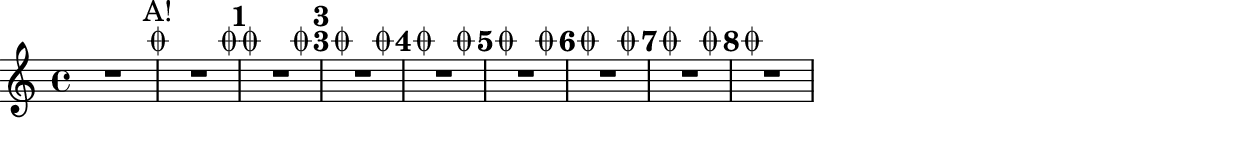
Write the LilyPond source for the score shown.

%% Generated by lilypond-book
%% Options: [exampleindent=10.16\mm,indent=0\mm,line-width=160\mm,paper-height=845.047\pt,paper-width=597.508\pt,papersize='(cons (* 597.508 pt) (* 845.047 pt))]
\include "lilypond-book-preamble.ly"


% ****************************************************************
% Start cut-&-pastable-section
% ****************************************************************

#(ly:set-option 'eps-box-padding 3.000000)



\paper {
  #(set-paper-size '(cons (* 597.508 pt) (* 845.047 pt)))
  indent = 0\mm
  line-width = 160\mm
  % offset the left padding, also add 1mm as lilypond creates cropped
  % images with a little space on the right
  line-width = #(- line-width (* mm  3.000000) (* mm 1))
}

\layout {
  
}




% ****************************************************************
% ly snippet:
% ****************************************************************
\sourcefilename "/lilypond-2.25.16/input/regression/mark-tracking-conflict-specific-coda-mark.ly"
\sourcefileline 0
\version "2.23.6"
#(ly:set-option 'warning-as-error #t)

\header {
  texidoc = "LilyPond issues warnings when @code{\\codaMark @var{n}}
conflicts with certain other simultaneous marks, and engraves only
the first.

Coda marks 1 to@tie{}3 should appear with various rehearsal marks.
Coda marks 4 to@tie{}8 should appear alone."
}

\layout {
  \context {
    \Score
    rehearsalMarkFormatter = #format-mark-numbers
  }
}

\parallelMusic upper,lower {
  R1 \codaMark 1 |
  R1 \mark "A!" |
  %% no warning

  R1 \codaMark 2 |
  R1 \mark \default |
  %% no warning

  R1 \codaMark 3 |
  R1 \mark 3 |
  %% no warning

  R1 \codaMark 4 |
  R1 \segnoMark \default |
  #(ly:expect-warning (ly:translate-cpp-warning-scheme
                       "conflict with event: `%s'") "coda-mark-event")
  #(ly:expect-warning (ly:translate-cpp-warning-scheme
                       "discarding event: `%s'") "segno-mark-event")

  R1 \codaMark 5 |
  R1 \segnoMark 9 |
  #(ly:expect-warning (ly:translate-cpp-warning-scheme
                       "conflict with event: `%s'") "coda-mark-event")
  #(ly:expect-warning (ly:translate-cpp-warning-scheme
                       "discarding event: `%s'") "segno-mark-event")

  R1 \codaMark 6 |
  R1 \codaMark \default |
  %% no warning

  R1 \codaMark 7 |
  R1 \codaMark 3 |
  #(ly:expect-warning (ly:translate-cpp-warning-scheme
                       "conflict with event: `%s'") "coda-mark-event")
  #(ly:expect-warning (ly:translate-cpp-warning-scheme
                       "discarding event: `%s'") "coda-mark-event")

  R1 \codaMark 8 |
  R1 \sectionLabel "Coda" |
  #(ly:expect-warning (ly:translate-cpp-warning-scheme
                       "conflict with event: `%s'") "coda-mark-event")
  #(ly:expect-warning (ly:translate-cpp-warning-scheme
                       "discarding event: `%s'") "section-label-event")

  R1 |
  R1 |
}

\new Staff <<
  \new Voice \upper
  \new Voice \lower
>>



% ****************************************************************
% end ly snippet
% ****************************************************************
